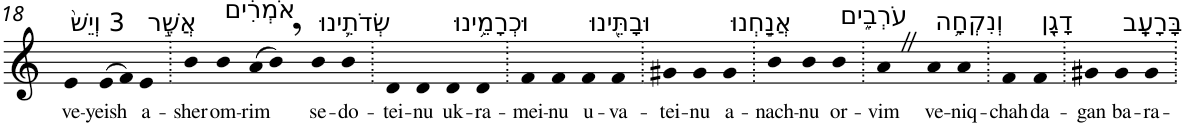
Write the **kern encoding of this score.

**kern	**text
*part1	*part1
*staff1	*staff1
*I"Piano	*
*I'Pno	*
!!LO:PB:g=z
*clefG2	*
*k[]	*
=18	=18
!LO:TX:a:t=3 וְיֵשׁ֙	!
!	!LO:LY:b
4e	ve-
!	!LO:LY:b
(>8e	-yeish
8f)	.
!LO:TX:a:t=אֲשֶׁ֣ר	!
!	!LO:LY:b
4e	a-
=19.	=19.
!	!LO:LY:b
4b	-sher
!LO:TX:a:t=אֹמְרִ֔ים	!
!	!LO:LY:b
4b	om-
!	!LO:LY:b
(>8a	-rim
8b,)	.
!LO:TX:a:t=שְׂדֹתֵ֛ינוּ	!
!	!LO:LY:b
4b	se-
!	!LO:LY:b
4b	-do-
=20.	=20.
!	!LO:LY:b
4d	-tei-
!	!LO:LY:b
4d	-nu
!LO:TX:a:t=וּכְרָמֵ֥ינוּ	!
!	!LO:LY:b
4d	uk-
!	!LO:LY:b
4d	-ra-
=21.	=21.
!	!LO:LY:b
4f	-mei-
!	!LO:LY:b
4f	-nu
!LO:TX:a:t=וּבָתֵּ֖ינוּ	!
!	!LO:LY:b
4f	u-
!	!LO:LY:b
4f	-va-
=22.	=22.
!	!LO:LY:b
4g#X	-tei-
!	!LO:LY:b
4g#	-nu
!LO:TX:a:t=אֲנַ֣חְנוּ	!
!	!LO:LY:b
4g#	a-
=23.	=23.
!	!LO:LY:b
4b	-nach-
!	!LO:LY:b
4b	-nu
!LO:TX:a:t=עֹרְבִ֑ים	!
!	!LO:LY:b
4b	or-
=24.	=24.
!	!LO:LY:b
4aZ	-vim
!LO:TX:a:t=וְנִקְחָ֥ה	!
!	!LO:LY:b
4a	ve-
!	!LO:LY:b
4a	-niq-
=25.	=25.
!	!LO:LY:b
4f	-chah
!LO:TX:a:t=דָגָ֖ן	!
!	!LO:LY:b
4f	da-
=26.	=26.
!	!LO:LY:b
4g#X	-gan
!LO:TX:a:t=בָּרָעָֽב	!
!	!LO:LY:b
4g#	ba-
!	!LO:LY:b
4g#	-ra-
=.	=.
*-	*-
